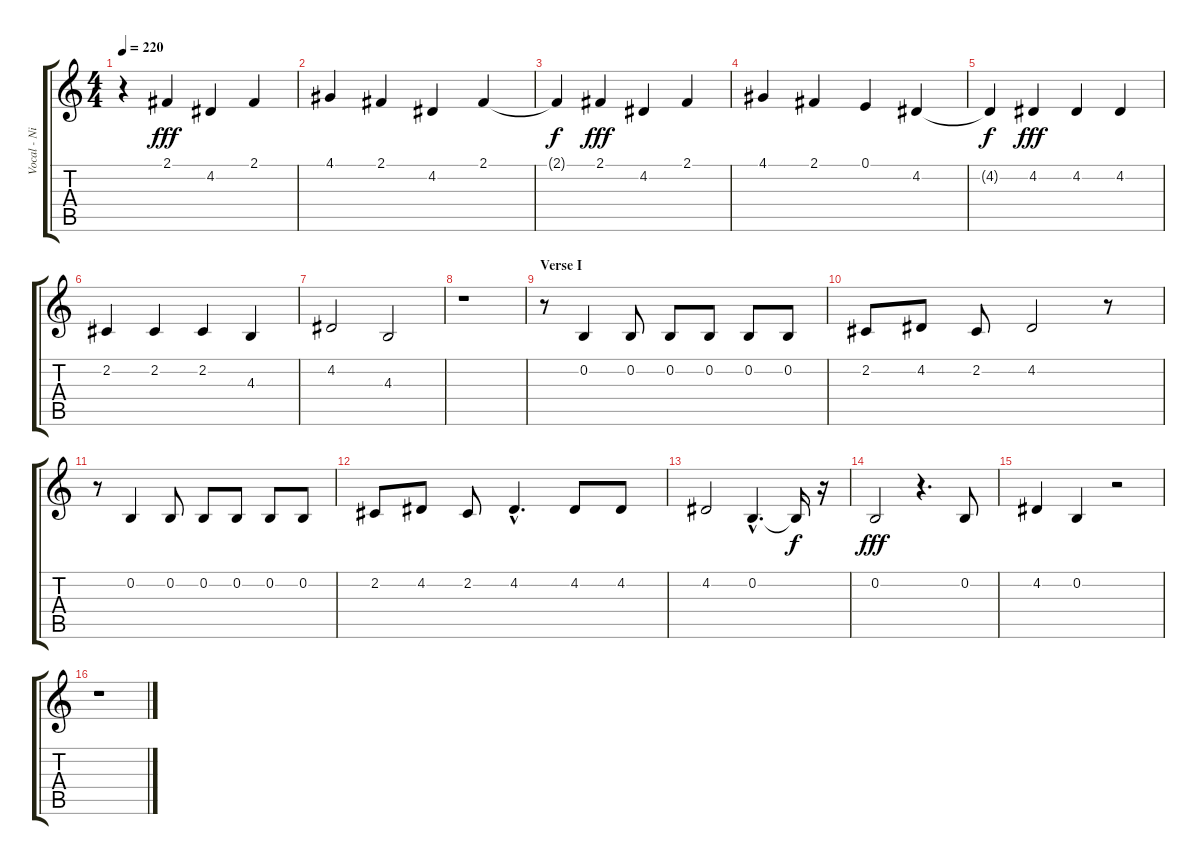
\track ("Vocal - Nikola" "Vocal - Ni") {instrument flute}
\staff {score tabs}
\tuning (E4 B3 G3 D3 A2 E2) {hide}
\ts (4 4)
\tempo 220
\clef g2
\ks c
r.4{dy fff} 2.1.4 4.2.4 2.1.4 |
4.1.4 2.1.4 4.2.4 2.1.4 |
2.1{t}.4{dy f} 2.1.4{dy fff} 4.2.4 2.1.4 |
4.1.4 2.1.4 0.1.4 4.2.4 |
4.2{t}.4{dy f} 4.2.4{dy fff} 4.2.4 4.2.4 |
2.2.4 2.2.4 2.2.4 4.3.4 |
4.2.2 4.3.2 |
r.1 |
\section ("" "Verse I")
r.8 0.2.4 0.2.8 0.2.8 0.2.8 0.2.8 0.2.8 |
2.2.8 4.2.8 2.2.8 4.2.2 r.8 |
r.8 0.2.4 0.2.8 0.2.8 0.2.8 0.2.8 0.2.8 |
2.2.8 4.2.8 2.2.8 4.2{hac}.4{d} 4.2.8 4.2.8 |
4.2.2 0.2{hac}.4{d} 0.2{t}.16{dy f} r.16 |
0.2.2{dy fff} r.4{d} 0.2.8 |
4.2.4 0.2.4 r.2 |
r.1
